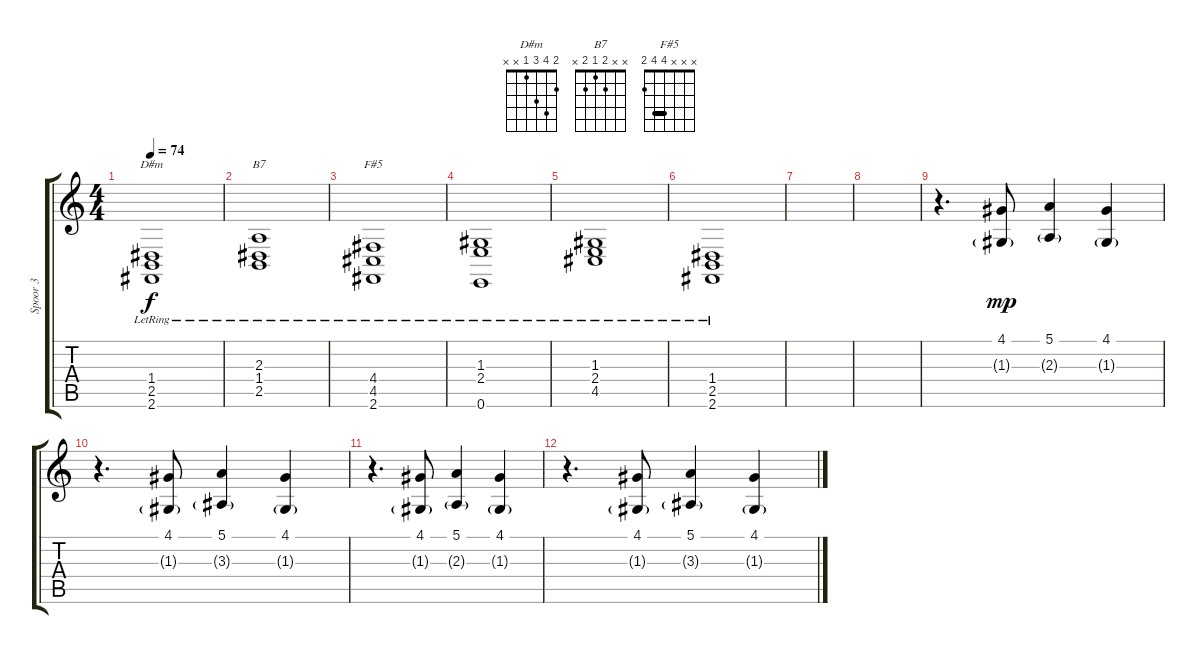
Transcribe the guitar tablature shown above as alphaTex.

\track ("Spoor 3" "Spoor 3") {instrument stringensemble2}
\staff {score tabs}
\tuning (E4 B3 G3 D3 A2 E2) {hide}
\chord ("D#m" 2 4 3 1 x x)
\chord ("B7" x x 2 1 2 x)
\chord ("F#5" x x x 4 4 2) {barre 4}
\ts (4 4)
\tempo 74
\clef g2
\ks c
(1.4{lr} 2.5{lr} 2.6{lr}).1{ch "D#m" dy f} |
(2.3{lr} 1.4{lr} 2.5{lr}).1{ch "B7"} |
(4.4{lr} 4.5{lr} 2.6{lr}).1{ch "F#5"} |
(1.3{lr} 2.4{lr} 0.6{lr}).1 |
(1.3{lr} 2.4{lr} 4.5{lr}).1 |
(1.4{lr} 2.5{lr} 2.6{lr}).1 |
|
|
r.4{d} (4.1 1.3{g}).8{dy mp instrument choiraahs} (5.1 2.3{g}).4 (4.1 1.3{g}).4 |
r.4{d} (4.1 1.3{g}).8 (5.1 3.3{g}).4 (4.1 1.3{g}).4 |
r.4{d} (4.1 1.3{g}).8{instrument choiraahs} (5.1 2.3{g}).4 (4.1 1.3{g}).4 |
r.4{d} (4.1 1.3{g}).8 (5.1 3.3{g}).4 (4.1 1.3{g}).4
